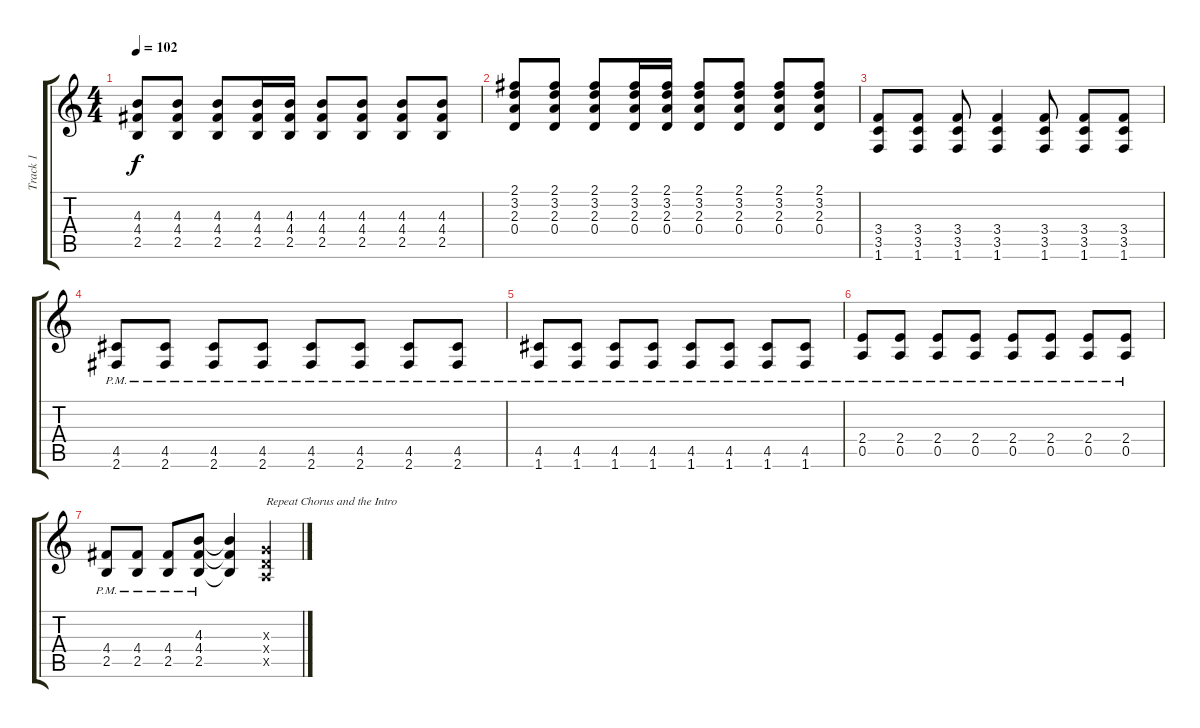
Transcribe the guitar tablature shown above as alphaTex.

\track ("Track 1" "Track 1") {instrument acousticguitarsteel}
\staff {score tabs}
\tuning (E4 B3 G3 D3 A2 E2) {hide}
\ts (4 4)
\tempo 102
\clef g2
\ks c
(4.3 4.4 2.5).8{dy f} (4.3 4.4 2.5).8 (4.3 4.4 2.5).8 (4.3 4.4 2.5).16 (4.3 4.4 2.5).16 (4.3 4.4 2.5).8 (4.3 4.4 2.5).8 (4.3 4.4 2.5).8 (4.3 4.4 2.5).8 |
(2.1 3.2 2.3 0.4).8 (2.1 3.2 2.3 0.4).8 (2.1 3.2 2.3 0.4).8 (2.1 3.2 2.3 0.4).16 (2.1 3.2 2.3 0.4).16 (2.1 3.2 2.3 0.4).8 (2.1 3.2 2.3 0.4).8 (2.1 3.2 2.3 0.4).8 (2.1 3.2 2.3 0.4).8 |
(3.4 3.5 1.6).8 (3.4 3.5 1.6).8 (3.4 3.5 1.6).8 (3.4 3.5 1.6).4 (3.4 3.5 1.6).8 (3.4 3.5 1.6).8 (3.4 3.5 1.6).8 |
(4.5{pm} 2.6{pm}).8{volume 11} (4.5{pm} 2.6{pm}).8 (4.5{pm} 2.6{pm}).8 (4.5{pm} 2.6{pm}).8 (4.5{pm} 2.6{pm}).8 (4.5{pm} 2.6{pm}).8 (4.5{pm} 2.6{pm}).8 (4.5{pm} 2.6{pm}).8 |
(4.5{pm} 1.6{pm}).8 (4.5{pm} 1.6{pm}).8 (4.5{pm} 1.6{pm}).8 (4.5{pm} 1.6{pm}).8 (4.5{pm} 1.6{pm}).8 (4.5{pm} 1.6{pm}).8 (4.5{pm} 1.6{pm}).8 (4.5{pm} 1.6{pm}).8 |
(2.4{pm} 0.5{pm}).8 (2.4{pm} 0.5{pm}).8 (2.4{pm} 0.5{pm}).8 (2.4{pm} 0.5{pm}).8 (2.4{pm} 0.5{pm}).8 (2.4{pm} 0.5{pm}).8 (2.4{pm} 0.5{pm}).8 (2.4{pm} 0.5{pm}).8 |
(4.4{pm} 2.5{pm}).8 (4.4{pm} 2.5{pm}).8 (4.4{pm} 2.5{pm}).8 (4.3{pm} 4.4{pm} 2.5{pm}).8 (4.3{t} 4.4{t} 2.5{t}).4 (0.3{x} 0.4{x} 0.5{x}).4{txt "Repeat Chorus and the Intro"}
